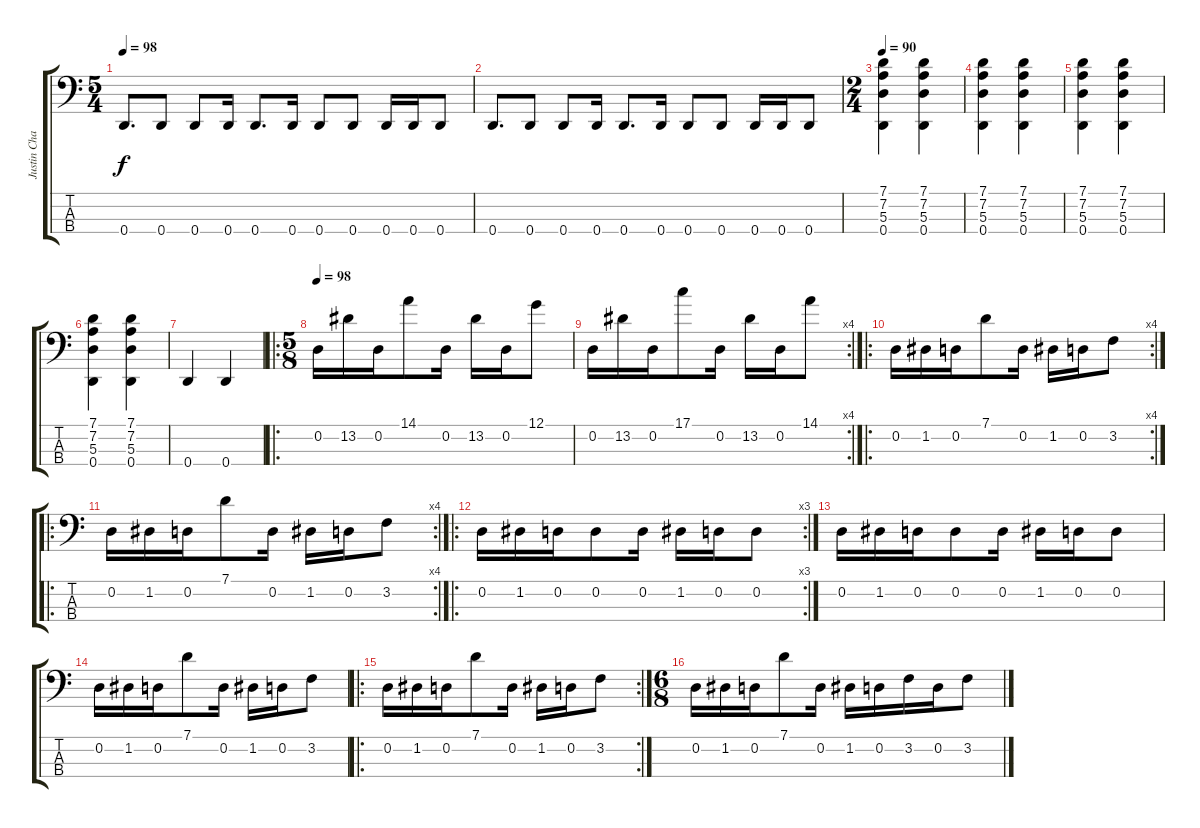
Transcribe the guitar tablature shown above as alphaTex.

\track ("Justin Chancellor" "Justin Cha") {instrument electricbasspick}
\staff {score tabs}
\tuning (G2 D2 A1 D1) {hide}
\ts (5 4)
\tempo 98
\clef f4
\ks c
0.4.8{d dy f} 0.4.8 0.4.8 0.4.16 0.4.8{d} 0.4.16 0.4.8 0.4.8 0.4.16 0.4.16 0.4.8 |
0.4.8{d} 0.4.8 0.4.8 0.4.16 0.4.8{d} 0.4.16 0.4.8 0.4.8 0.4.16 0.4.16 0.4.8 |
\ts (2 4)
\tempo 90
(7.1 7.2 5.3 0.4).4 (7.1 7.2 5.3 0.4).4 |
(7.1 7.2 5.3 0.4).4 (7.1 7.2 5.3 0.4).4 |
(7.1 7.2 5.3 0.4).4 (7.1 7.2 5.3 0.4).4 |
(7.1 7.2 5.3 0.4).4 (7.1 7.2 5.3 0.4).4 |
0.4.4 0.4.4 |
\ro
\ts (5 8)
\tempo 98
0.2.16 13.2.16 0.2.16 14.1.8 0.2.16 13.2.16 0.2.16 12.1.8 |
\rc 4
0.2.16 13.2.16 0.2.16 17.1.8 0.2.16 13.2.16 0.2.16 14.1.8 |
\ro
\rc 4
0.2.16 1.2.16 0.2.16 7.1.8 0.2.16 1.2.16 0.2.16 3.2.8 |
\ro
\rc 4
0.2.16 1.2.16 0.2.16 7.1.8 0.2.16 1.2.16 0.2.16 3.2.8 |
\ro
\rc 3
0.2.16 1.2.16 0.2.16 0.2.8 0.2.16 1.2.16 0.2.16 0.2.8 |
0.2.16 1.2.16 0.2.16 0.2.8 0.2.16 1.2.16 0.2.16 0.2.8 |
0.2.16 1.2.16 0.2.16 7.1.8 0.2.16 1.2.16 0.2.16 3.2.8 |
\ro
\rc 2
0.2.16 1.2.16 0.2.16 7.1.8 0.2.16 1.2.16 0.2.16 3.2.8 |
\ts (6 8)
0.2.16 1.2.16 0.2.16 7.1.8 0.2.16 1.2.16 0.2.16 3.2.16 0.2.16 3.2.8
